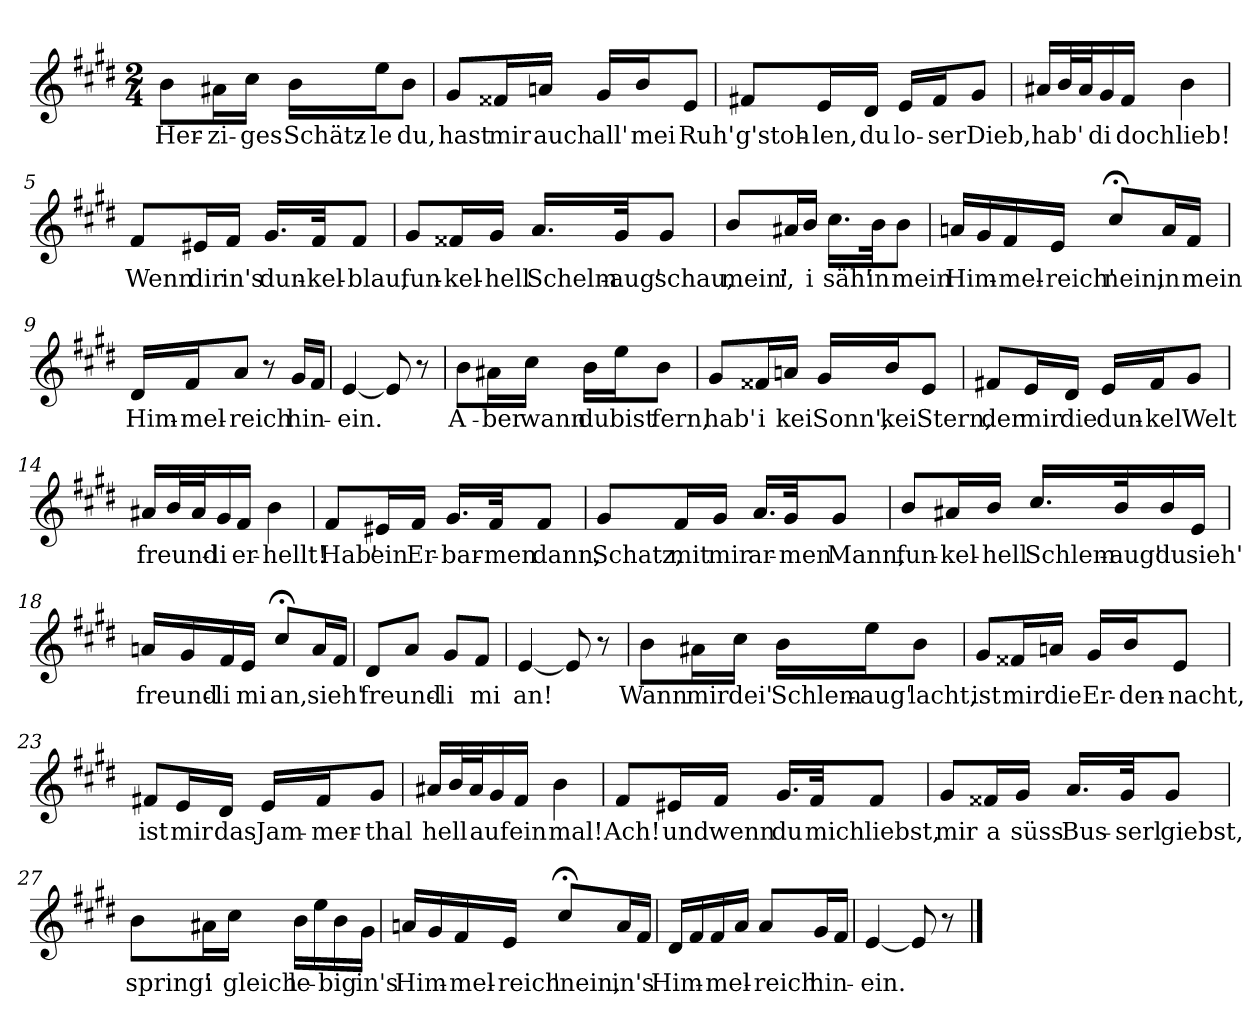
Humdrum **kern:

**kern	**text
*part1	*part1
*staff1	*staff1
*clefG2	*
*k[f#c#g#d#]	*
*M2/4	*
=1	=1
!	!LO:LY:b
8b\L	Her-
!	!LO:LY:b
16a#X\L	-zi-
!	!LO:LY:b
16cc#\JJ	-ges
!	!LO:LY:b
16b\LL	Schätz-
!	!LO:LY:b
16ee\J	-le
!	!LO:LY:b
8b\J	du,
=2	=2
!	!LO:LY:b
8g#/L	hast
!	!LO:LY:b
16f##X/L	mir
!	!LO:LY:b
16an/JJ	auch
!	!LO:LY:b
16g#/LL	all'
!	!LO:LY:b
16b/J	mei
!	!LO:LY:b
8e/J	Ruh'
=3	=3
!	!LO:LY:b
8f#X/L	g'stoh-
!	!LO:LY:b
16e/L	-len,
!	!LO:LY:b
16d#/JJ	du
!	!LO:LY:b
16e/LL	lo-
!	!LO:LY:b
16f#/J	-ser
!	!LO:LY:b
8g#/J	Dieb,
=4	=4
!	!LO:LY:b
16a#X/LL	hab'
32b/L	.
32a#/J	.
!	!LO:LY:b
16g#/	di
!	!LO:LY:b
16f#/JJ	doch
!	!LO:LY:b
4b\	lieb!
!!LO:LB:g=z
=5	=5
!	!LO:LY:b
8f#/L	Wenn
!	!LO:LY:b
16e#X/L	dir
!	!LO:LY:b
16f#/JJ	in's
!	!LO:LY:b
16.g#/LL	dun-
!	!LO:LY:b
32f#/JK	-kel-
!	!LO:LY:b
8f#/J	-blau,
=6	=6
!	!LO:LY:b
8g#/L	fun-
!	!LO:LY:b
16f##X/L	-kel-
!	!LO:LY:b
16g#/JJ	-hell
!	!LO:LY:b
16.a/LL	Schelm-
!	!LO:LY:b
32g#/JK	-aug'
!	!LO:LY:b
8g#/J	schau,
=7	=7
!	!LO:LY:b
8b/L	mein'
!	!LO:LY:b
16a#X/L	i,
!	!LO:LY:b
16b/JJ	i
!	!LO:LY:b
16.cc#\LL	säh'
!	!LO:LY:b
32b\JK	in
!	!LO:LY:b
8b\J	mein
=8	=8
!	!LO:LY:b
16an/LL	Him-
16g#/	.
!	!LO:LY:b
16f#/	-mel-
!	!LO:LY:b
16e/JJ	-reich'
!	!LO:LY:b
8cc#;</L	nein,
!	!LO:LY:b
16a/L	in
!	!LO:LY:b
16f#/JJ	mein
!!LO:LB:g=z
=9	=9
!	!LO:LY:b
16d#/LL	Him-
!	!LO:LY:b
16f#/J	-mel-
!	!LO:LY:b
8a/J	-reich
8r	.
!	!LO:LY:b
16g#/LL	hin-
16f#/JJ	.
=10	=10
!	!LO:LY:b
[4e/	-ein.
8e/]	.
8r	.
=11	=11
!	!LO:LY:b
8b\L	A-
!	!LO:LY:b
16a#X\L	-ber
!	!LO:LY:b
16cc#\JJ	wann
!	!LO:LY:b
16b\LL	du
!	!LO:LY:b
16ee\J	bist
!	!LO:LY:b
8b\J	fern,
=12	=12
!	!LO:LY:b
8g#/L	hab'
!	!LO:LY:b
16f##X/L	i
!	!LO:LY:b
16an/JJ	kei
!	!LO:LY:b
16g#/LL	Sonn',
!	!LO:LY:b
16b/J	kei
!	!LO:LY:b
8e/J	Stern,
=13	=13
!	!LO:LY:b
8f#X/L	der
!	!LO:LY:b
16e/L	mir
!	!LO:LY:b
16d#/JJ	die
!	!LO:LY:b
16e/LL	dun-
!	!LO:LY:b
16f#/J	-kel
!	!LO:LY:b
8g#/J	Welt
!!LO:LB:g=z
=14	=14
!	!LO:LY:b
16a#X/LL	freund-
32b/L	.
32a#/J	.
!	!LO:LY:b
16g#/	-li
!	!LO:LY:b
16f#/JJ	er-
!	!LO:LY:b
4b\	-hellt!
=15	=15
!	!LO:LY:b
8f#/L	Hab'
!	!LO:LY:b
16e#X/L	ein
!	!LO:LY:b
16f#/JJ	Er-
!	!LO:LY:b
16.g#/LL	-bar-
!	!LO:LY:b
32f#/JK	-men
!	!LO:LY:b
8f#/J	dann,
=16	=16
!	!LO:LY:b
8g#/L	Schatz,
!	!LO:LY:b
16f#/L	mit
!	!LO:LY:b
16g#/JJ	mir
!	!LO:LY:b
16.a/LL	ar-
!	!LO:LY:b
32g#/JK	-men
!	!LO:LY:b
8g#/J	Mann,
=17	=17
!	!LO:LY:b
8b/L	fun-
!	!LO:LY:b
16a#X/L	-kel-
!	!LO:LY:b
16b/JJ	-hell
!	!LO:LY:b
16.cc#/LL	Schlem-
!	!LO:LY:b
32b/K	-aug'
!	!LO:LY:b
16b/	du
!	!LO:LY:b
16e/JJ	sieh'
!!LO:LB:g=z
=18	=18
!	!LO:LY:b
16an/LL	freund-
16g#/	.
!	!LO:LY:b
16f#/	-li
!	!LO:LY:b
16e/JJ	mi
!	!LO:LY:b
8cc#;</L	an,
!	!LO:LY:b
16a/L	sieh'
16f#/JJ	.
=19	=19
!	!LO:LY:b
8d#/L	freund-
8a/J	.
!	!LO:LY:b
8g#/L	-li
!	!LO:LY:b
8f#/J	mi
=20	=20
!	!LO:LY:b
[4e/	an!
8e/]	.
8r	.
=21	=21
!	!LO:LY:b
8b\L	Wann
!	!LO:LY:b
16a#X\L	mir
!	!LO:LY:b
16cc#\JJ	dei'
!	!LO:LY:b
16b\LL	Schlem-
!	!LO:LY:b
16ee\J	-aug'
!	!LO:LY:b
8b\J	lacht,
=22	=22
!	!LO:LY:b
8g#/L	ist
!	!LO:LY:b
16f##X/L	mir
!	!LO:LY:b
16an/JJ	die
!	!LO:LY:b
16g#/LL	Er-
!	!LO:LY:b
16b/J	-den-
!	!LO:LY:b
8e/J	-nacht,
!!LO:LB:g=z
=23	=23
!	!LO:LY:b
8f#X/L	ist
!	!LO:LY:b
16e/L	mir
!	!LO:LY:b
16d#/JJ	das
!	!LO:LY:b
16e/LL	Jam-
!	!LO:LY:b
16f#/J	-mer-
!	!LO:LY:b
8g#/J	-thal
=24	=24
!	!LO:LY:b
16a#X/LL	hell
32b/L	.
32a#/J	.
!	!LO:LY:b
16g#/	auf
!	!LO:LY:b
16f#/JJ	ein
!	!LO:LY:b
4b\	mal!
=25	=25
!	!LO:LY:b
8f#/L	Ach!
!	!LO:LY:b
16e#X/L	und
!	!LO:LY:b
16f#/JJ	wenn
!	!LO:LY:b
16.g#/LL	du
!	!LO:LY:b
32f#/JK	mich
!	!LO:LY:b
8f#/J	liebst,
=26	=26
!	!LO:LY:b
8g#/L	mir
!	!LO:LY:b
16f##X/L	a
!	!LO:LY:b
16g#/JJ	süss
!	!LO:LY:b
16.a/LL	Bus-
!	!LO:LY:b
32g#/JK	-serl
!	!LO:LY:b
8g#/J	giebst,
!!LO:LB:g=z
=27	=27
!	!LO:LY:b
8b\L	spring'
!	!LO:LY:b
16a#X\L	i
!	!LO:LY:b
16cc#\JJ	gleich
!	!LO:LY:b
16b\LL	le-
16ee\	.
!	!LO:LY:b
16b\	-big
!	!LO:LY:b
16g#\JJ	in's
=28	=28
!	!LO:LY:b
16an/LL	Him-
16g#/	.
!	!LO:LY:b
16f#/	-mel-
!	!LO:LY:b
16e/JJ	-reich
!	!LO:LY:b
8cc#;</L	'nein,
!	!LO:LY:b
16a/L	in's
16f#/JJ	.
=29	=29
!	!LO:LY:b
16d#/LL	Him-
16f#/	.
!	!LO:LY:b
16f#/	-mel-
16a/JJ	.
!	!LO:LY:b
8a/L	-reich
!	!LO:LY:b
16g#/L	hin-
16f#/JJ	.
=30	=30
!	!LO:LY:b
[4e/	ein.
8e/]	.
8r	.
==	==
*-	*-
